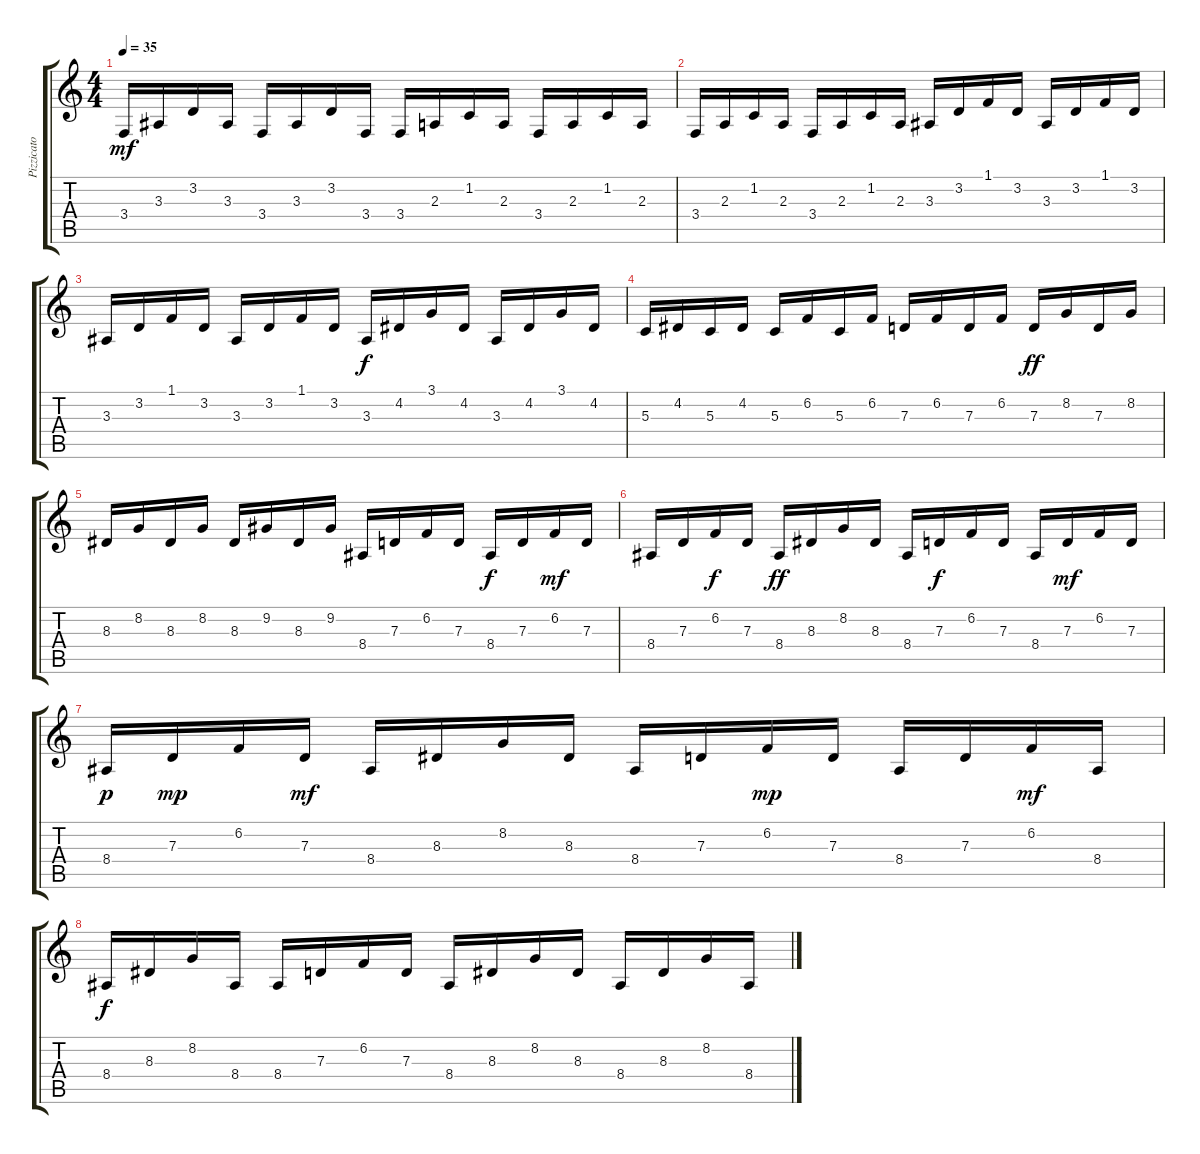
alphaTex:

\track ("Pizzicato 1" "Pizzicato ") {instrument pizzicatostrings}
\staff {score tabs}
\tuning (E4 B3 G3 D3 A2 E2) {hide}
\ts (4 4)
\tempo 35
\clef g2
\ks c
3.4.16{dy mf} 3.3.16 3.2.16 3.3.16 3.4.16 3.3.16 3.2.16 3.4.16 3.4.16 2.3.16 1.2.16 2.3.16 3.4.16 2.3.16 1.2.16 2.3.16 |
3.4.16 2.3.16 1.2.16 2.3.16 3.4.16 2.3.16 1.2.16 2.3.16 3.3.16 3.2.16 1.1.16 3.2.16 3.3.16 3.2.16 1.1.16 3.2.16 |
3.3.16 3.2.16 1.1.16 3.2.16 3.3.16 3.2.16 1.1.16 3.2.16 3.3.16{dy f} 4.2.16 3.1.16 4.2.16 3.3.16 4.2.16 3.1.16 4.2.16 |
5.3.16 4.2.16 5.3.16 4.2.16 5.3.16 6.2.16 5.3.16 6.2.16 7.3.16 6.2.16 7.3.16 6.2.16 7.3.16{dy ff} 8.2.16 7.3.16 8.2.16 |
8.3.16 8.2.16 8.3.16 8.2.16 8.3.16 9.2.16 8.3.16 9.2.16 8.4.16 7.3.16 6.2.16 7.3.16 8.4.16{dy f} 7.3.16 6.2.16{dy mf} 7.3.16 |
8.4.16 7.3.16 6.2.16{dy f} 7.3.16 8.4.16{dy ff} 8.3.16 8.2.16 8.3.16 8.4.16 7.3.16{dy f} 6.2.16 7.3.16 8.4.16 7.3.16{dy mf} 6.2.16 7.3.16 |
8.4.16{dy p} 7.3.16{dy mp} 6.2.16 7.3.16{dy mf} 8.4.16 8.3.16 8.2.16 8.3.16 8.4.16 7.3.16 6.2.16{dy mp} 7.3.16 8.4.16 7.3.16 6.2.16{dy mf} 8.4.16 |
8.4.16{dy f} 8.3.16 8.2.16 8.4.16 8.4.16 7.3.16 6.2.16 7.3.16 8.4.16 8.3.16 8.2.16 8.3.16 8.4.16 8.3.16 8.2.16 8.4.16
